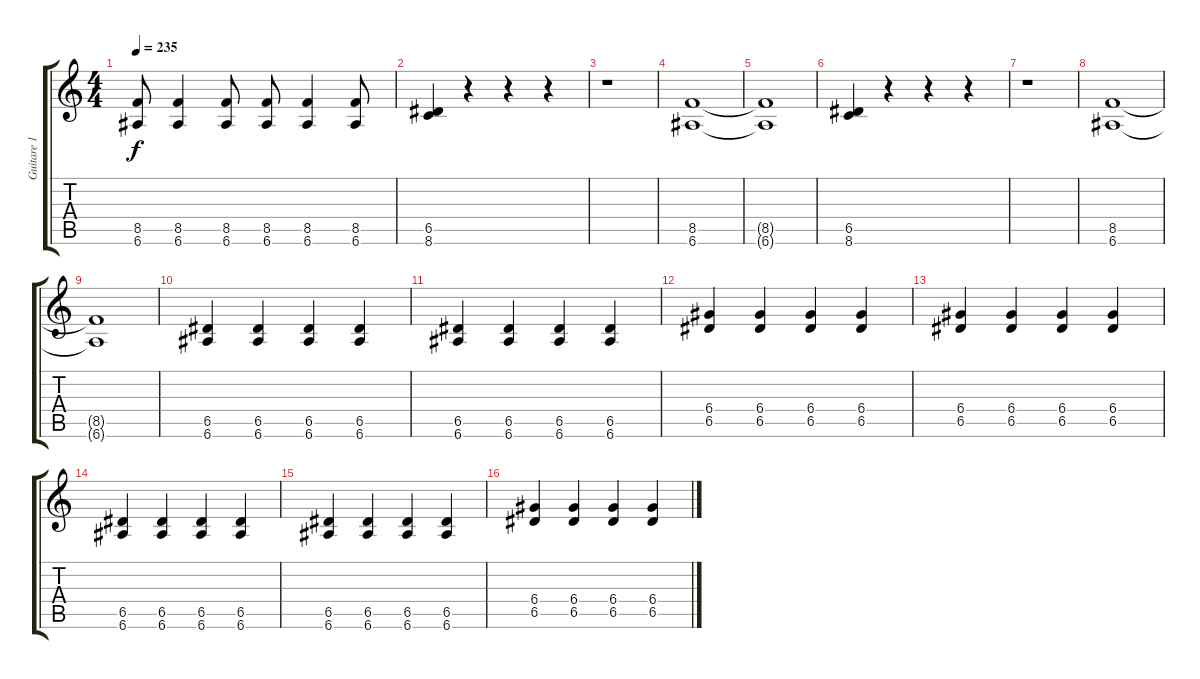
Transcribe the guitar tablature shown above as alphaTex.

\track ("Guitare 1" "Guitare 1") {instrument distortionguitar}
\staff {score tabs}
\tuning (E4 B3 G3 D3 A2 E2) {hide}
\ts (4 4)
\tempo 235
\clef g2
\ks c
(8.5 6.6).8{dy f} (8.5 6.6).4 (8.5 6.6).8 (8.5 6.6).8 (8.5 6.6).4 (8.5 6.6).8 |
(6.5 8.6).4 r.4 r.4 r.4 |
r.1 |
(8.5 6.6).1 |
(8.5{t} 6.6{t}).1 |
(6.5 8.6).4 r.4 r.4 r.4 |
r.1 |
(8.5 6.6).1 |
(8.5{t} 6.6{t}).1 |
(6.5 6.6).4 (6.5 6.6).4 (6.5 6.6).4 (6.5 6.6).4 |
(6.5 6.6).4 (6.5 6.6).4 (6.5 6.6).4 (6.5 6.6).4 |
(6.4 6.5).4 (6.4 6.5).4 (6.4 6.5).4 (6.4 6.5).4 |
(6.4 6.5).4 (6.4 6.5).4 (6.4 6.5).4 (6.4 6.5).4 |
(6.5 6.6).4 (6.5 6.6).4 (6.5 6.6).4 (6.5 6.6).4 |
(6.5 6.6).4 (6.5 6.6).4 (6.5 6.6).4 (6.5 6.6).4 |
(6.4 6.5).4 (6.4 6.5).4 (6.4 6.5).4 (6.4 6.5).4
